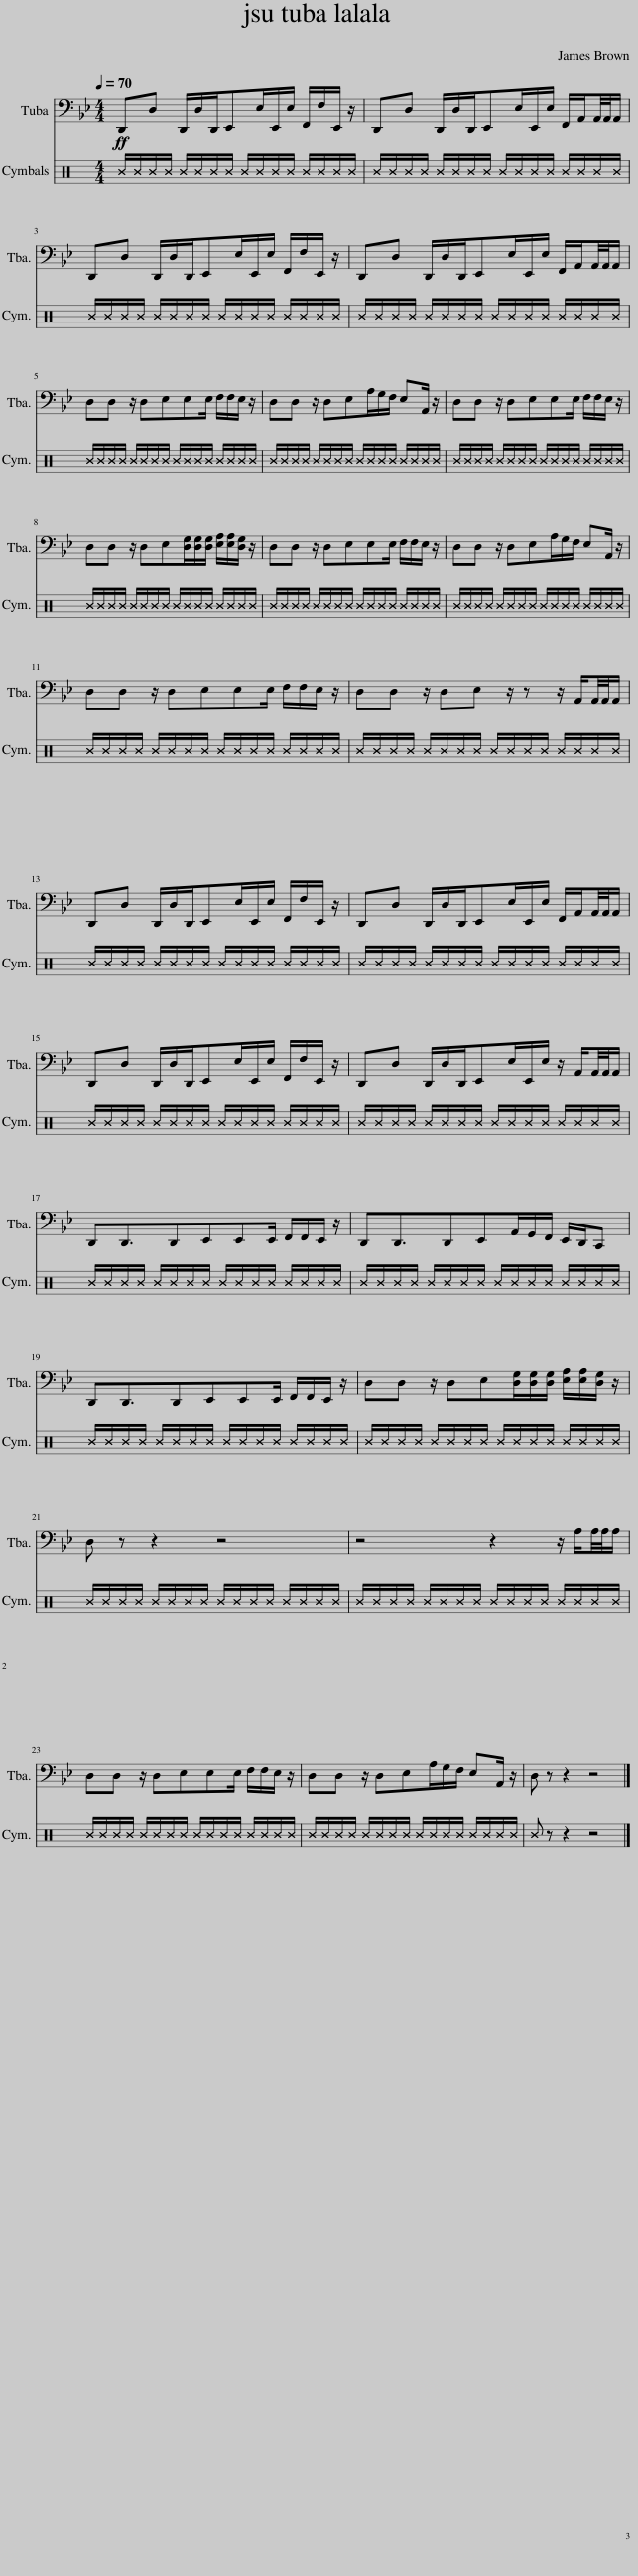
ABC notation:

X:1
%%score 1 2
L:1/8
Q:1/4=70
M:4/4
I:linebreak $
K:Bb
V:1 bass
V:2 perc
K:none
V:1
!ff! D,,D, D,,/D,/D,,/E,,E,/E,,/E,/ F,,/F,/E,,/ z/ | D,,D, D,,/D,/D,,/E,,E,/E,,/E,/ F,,/A,,/A,,/4A,,/4A,,/ |$ D,,D, D,,/D,/D,,/E,,E,/E,,/E,/ F,,/F,/E,,/ z/ | D,,D, D,,/D,/D,,/E,,E,/E,,/E,/ F,,/A,,/A,,/4A,,/4A,,/ |$ D,D, z/ D,E,E,E,/ F,/F,/E,/ z/ | %5
 D,D, z/ D,E,A,/G,/F,/ E,A,,/ z/ | D,D, z/ D,E,E,E,/ F,/F,/E,/ z/ |$ D,D, z/ D,E,[D,G,]/[D,G,]/[D,G,]/ [E,A,]/[E,A,]/[D,G,]/ z/ | D,D, z/ D,E,E,E,/ F,/F,/E,/ z/ | D,D, z/ D,E,A,/G,/F,/ E,A,,/ z/ |$ %10
 D,D, z/ D,E,E,E,/ F,/F,/E,/ z/ | D,D, z/ D,E, z/ z z/ A,,/A,,/4A,,/4A,,/ |$ D,,D, D,,/D,/D,,/E,,E,/E,,/E,/ F,,/F,/E,,/ z/ | D,,D, D,,/D,/D,,/E,,E,/E,,/E,/ F,,/A,,/A,,/4A,,/4A,,/ |$ D,,D, D,,/D,/D,,/E,,E,/E,,/E,/ F,,/F,/E,,/ z/ | %15
 D,,D, D,,/D,/D,,/E,,E,/E,,/E,/ z/ A,,/A,,/4A,,/4A,,/ |$ D,,D,,3/2D,,E,,E,,E,,/ F,,/F,,/E,,/ z/ | D,,D,,3/2D,,E,,A,,/G,,/F,,/ E,,/D,,/C,, |$ D,,D,,3/2D,,E,,E,,E,,/ F,,/F,,/E,,/ z/ | D,D, z/ D,E,[D,G,]/[D,G,]/[D,G,]/ [E,A,]/[E,A,]/[D,G,]/ z/ |$ %20
 D, z z2 z4 | z4 z2 z/ A,/A,/4A,/4A,/ |$ D,D, z/ D,E,E,E,/ F,/F,/E,/ z/ | D,D, z/ D,E,A,/G,/F,/ E,A,,/ z/ | D, z z2 z4 |] %25
V:2
[K:C] ^B/^B/^B/^B/ ^B/^B/^B/^B/ ^B/^B/^B/^B/ ^B/^B/^B/^B/ | ^B/^B/^B/^B/ ^B/^B/^B/^B/ ^B/^B/^B/^B/ ^B/^B/^B/^B/ |$ ^B/^B/^B/^B/ ^B/^B/^B/^B/ ^B/^B/^B/^B/ ^B/^B/^B/^B/ | ^B/^B/^B/^B/ ^B/^B/^B/^B/ ^B/^B/^B/^B/ ^B/^B/^B/^B/ |$ ^B/^B/^B/^B/ ^B/^B/^B/^B/ ^B/^B/^B/^B/ ^B/^B/^B/^B/ | %5
 ^B/^B/^B/^B/ ^B/^B/^B/^B/ ^B/^B/^B/^B/ ^B/^B/^B/^B/ | ^B/^B/^B/^B/ ^B/^B/^B/^B/ ^B/^B/^B/^B/ ^B/^B/^B/^B/ |$ ^B/^B/^B/^B/ ^B/^B/^B/^B/ ^B/^B/^B/^B/ ^B/^B/^B/^B/ | ^B/^B/^B/^B/ ^B/^B/^B/^B/ ^B/^B/^B/^B/ ^B/^B/^B/^B/ | ^B/^B/^B/^B/ ^B/^B/^B/^B/ ^B/^B/^B/^B/ ^B/^B/^B/^B/ |$ %10
 ^B/^B/^B/^B/ ^B/^B/^B/^B/ ^B/^B/^B/^B/ ^B/^B/^B/^B/ | ^B/^B/^B/^B/ ^B/^B/^B/^B/ ^B/^B/^B/^B/ ^B/^B/^B/^B/ |$ ^B/^B/^B/^B/ ^B/^B/^B/^B/ ^B/^B/^B/^B/ ^B/^B/^B/^B/ | ^B/^B/^B/^B/ ^B/^B/^B/^B/ ^B/^B/^B/^B/ ^B/^B/^B/^B/ |$ ^B/^B/^B/^B/ ^B/^B/^B/^B/ ^B/^B/^B/^B/ ^B/^B/^B/^B/ | %15
 ^B/^B/^B/^B/ ^B/^B/^B/^B/ ^B/^B/^B/^B/ ^B/^B/^B/^B/ |$ ^B/^B/^B/^B/ ^B/^B/^B/^B/ ^B/^B/^B/^B/ ^B/^B/^B/^B/ | ^B/^B/^B/^B/ ^B/^B/^B/^B/ ^B/^B/^B/^B/ ^B/^B/^B/^B/ |$ ^B/^B/^B/^B/ ^B/^B/^B/^B/ ^B/^B/^B/^B/ ^B/^B/^B/^B/ | ^B/^B/^B/^B/ ^B/^B/^B/^B/ ^B/^B/^B/^B/ ^B/^B/^B/^B/ |$ %20
 ^B/^B/^B/^B/ ^B/^B/^B/^B/ ^B/^B/^B/^B/ ^B/^B/^B/^B/ | ^B/^B/^B/^B/ ^B/^B/^B/^B/ ^B/^B/^B/^B/ ^B/^B/^B/^B/ |$ ^B/^B/^B/^B/ ^B/^B/^B/^B/ ^B/^B/^B/^B/ ^B/^B/^B/^B/ | ^B/^B/^B/^B/ ^B/^B/^B/^B/ ^B/^B/^B/^B/ ^B/^B/^B/^B/ | ^B z z2 z4 |] %25
